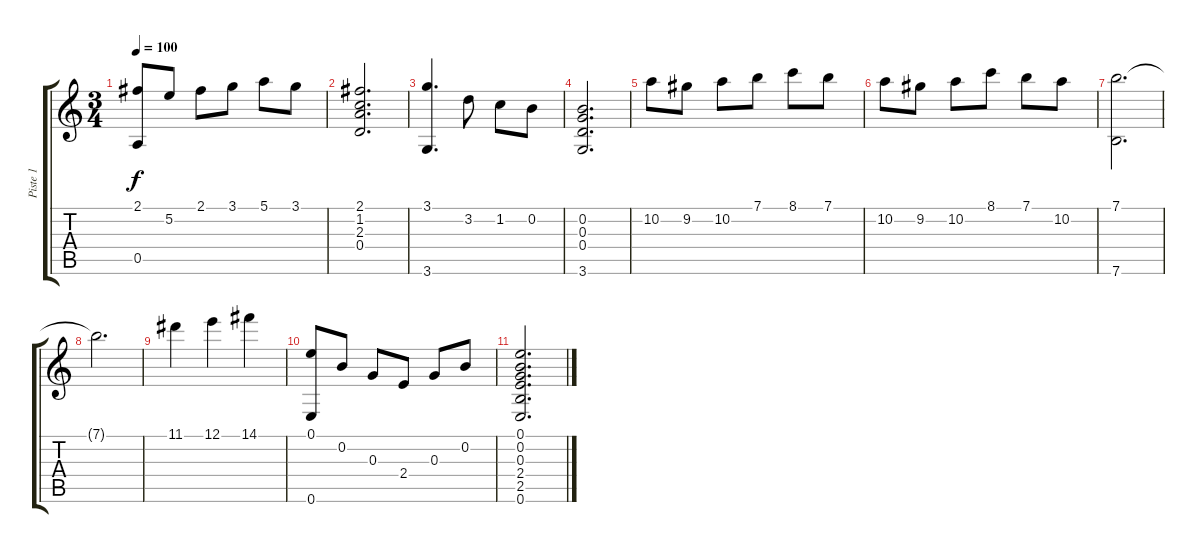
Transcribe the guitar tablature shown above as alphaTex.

\track ("Piste 1" "Piste 1") {instrument acousticguitarnylon}
\staff {score tabs}
\tuning (E4 B3 G3 D3 A2 E2) {hide}
\ts (3 4)
\tempo 100
\clef g2
\ks c
(2.1 0.5).8{dy f} 5.2.8 2.1.8 3.1.8 5.1.8 3.1.8 |
(2.1 1.2 2.3 0.4).2{d} |
(3.1 3.6).4{d} 3.2.8 1.2.8 0.2.8 |
(0.2 0.3 0.4 3.6).2{d} |
10.2.8 9.2.8 10.2.8 7.1.8 8.1.8 7.1.8 |
10.2.8 9.2.8 10.2.8 8.1.8 7.1.8 10.2.8 |
(7.1 7.6).2{d} |
7.1{t}.2{d} |
11.1.4 12.1.4 14.1.4 |
(0.1 0.6).8 0.2.8 0.3.8 2.4.8 0.3.8 0.2.8 |
(0.1 0.2 0.3 2.4 2.5 0.6).2{d}
